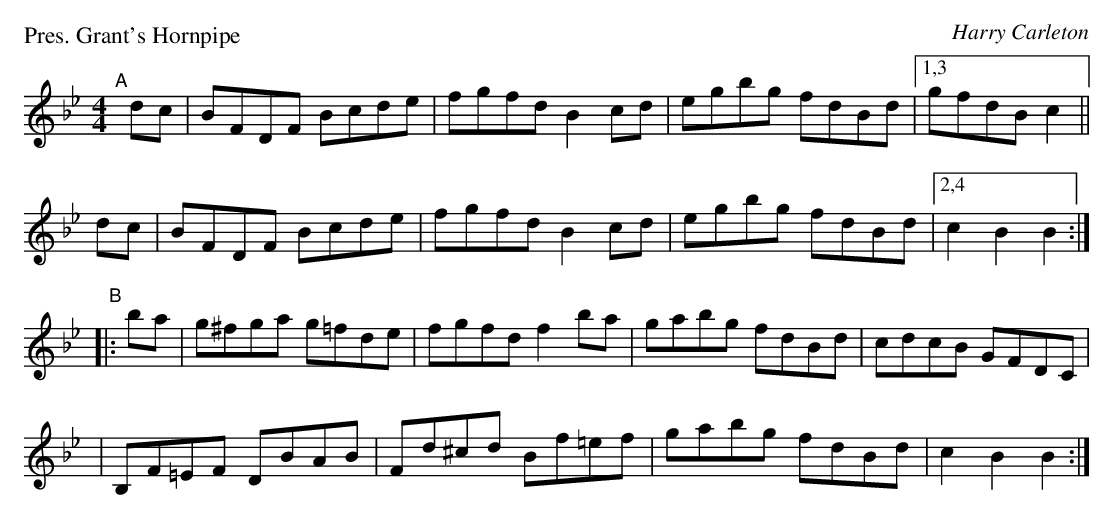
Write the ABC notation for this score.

X:1
P: Pres. Grant's Hornpipe
C: Harry Carleton
M: 4/4
L: 1/8
K: Bb
"^A"[|]\
dc | BFDF Bcde | fgfd B2cd | egbg fdBd |1,3 gfdB c2 ||
dc | BFDF Bcde | fgfd B2cd | egbg fdBd |2,4 c2B2 B2 :|
"^B"|: ba \
| g^fga g=fde | fgfd f2ba | gabg fdBd | cdcB GFDC |
| B,F=EF DBAB | Fd^cd Bf=ef | gabg fdBd | c2B2 B2 :|
